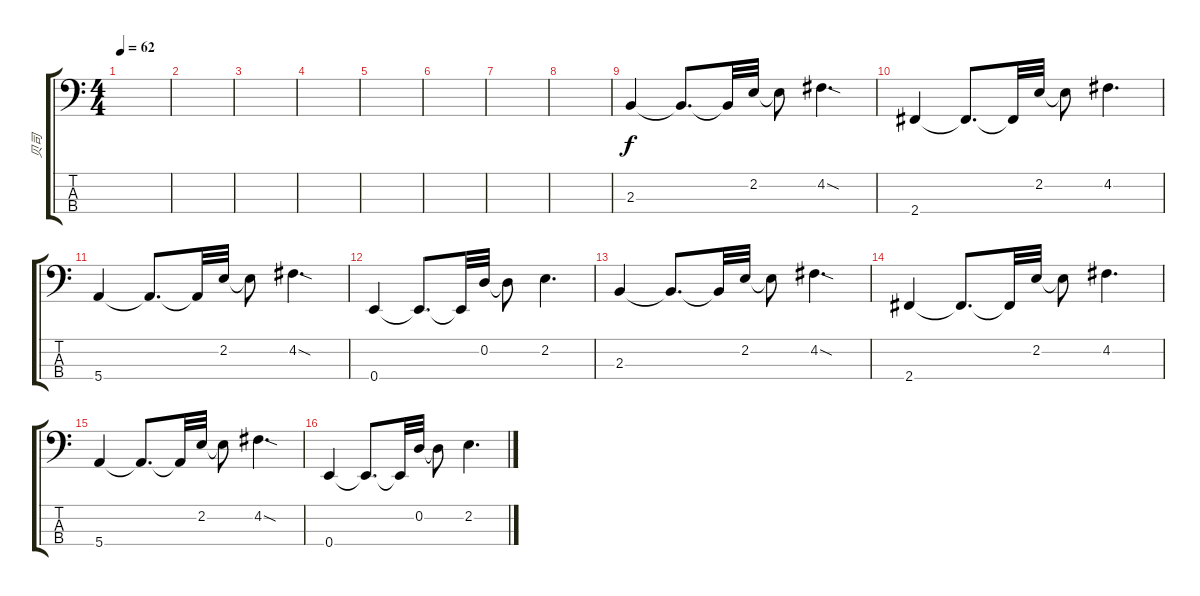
\track ("贝司" "贝司") {instrument electricbassfinger}
\staff {score tabs}
\tuning (G2 D2 A1 E1) {hide}
\ts (4 4)
\tempo 62
\clef f4
\ks c
|
|
|
|
|
|
|
|
2.3.4 2.3{t}.8{d} 2.3{t}.32 2.2.32 2.2{t}.8 4.2{sod}.4{d} |
2.4.4 2.4{t}.8{d} 2.4{t}.32 2.2.32 2.2{t}.8 4.2.4{d} |
5.4.4 5.4{t}.8{d} 5.4{t}.32 2.2.32 2.2{t}.8 4.2{sod}.4{d} |
0.4.4 0.4{t}.8{d} 0.4{t}.32 0.2.32 0.2{t}.8 2.2.4{d} |
2.3.4 2.3{t}.8{d} 2.3{t}.32 2.2.32 2.2{t}.8 4.2{sod}.4{d} |
2.4.4 2.4{t}.8{d} 2.4{t}.32 2.2.32 2.2{t}.8 4.2.4{d} |
5.4.4 5.4{t}.8{d} 5.4{t}.32 2.2.32 2.2{t}.8 4.2{sod}.4{d} |
0.4.4 0.4{t}.8{d} 0.4{t}.32 0.2.32 0.2{t}.8 2.2.4{d}
